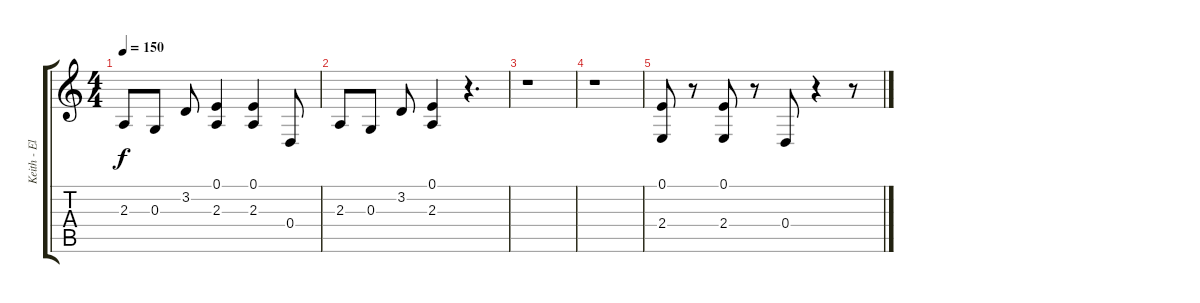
\track ("Keith - Electric Grand Piano" "Keith - El") {instrument electricgrandpiano}
\staff {score tabs}
\tuning (E4 B3 G3 D3 A2 E2) {hide}
\ts (4 4)
\tempo 150
\clef g2
\ks c
2.3.8{dy f} 0.3.8 3.2.8 (0.1 2.3).4 (0.1 2.3).4 0.4.8 |
2.3.8 0.3.8 3.2.8 (0.1 2.3).4 r.4{d} |
r.1 |
r.1 |
(0.1 2.4).8 r.8 (0.1 2.4).8 r.8 0.4.8 r.4 r.8
